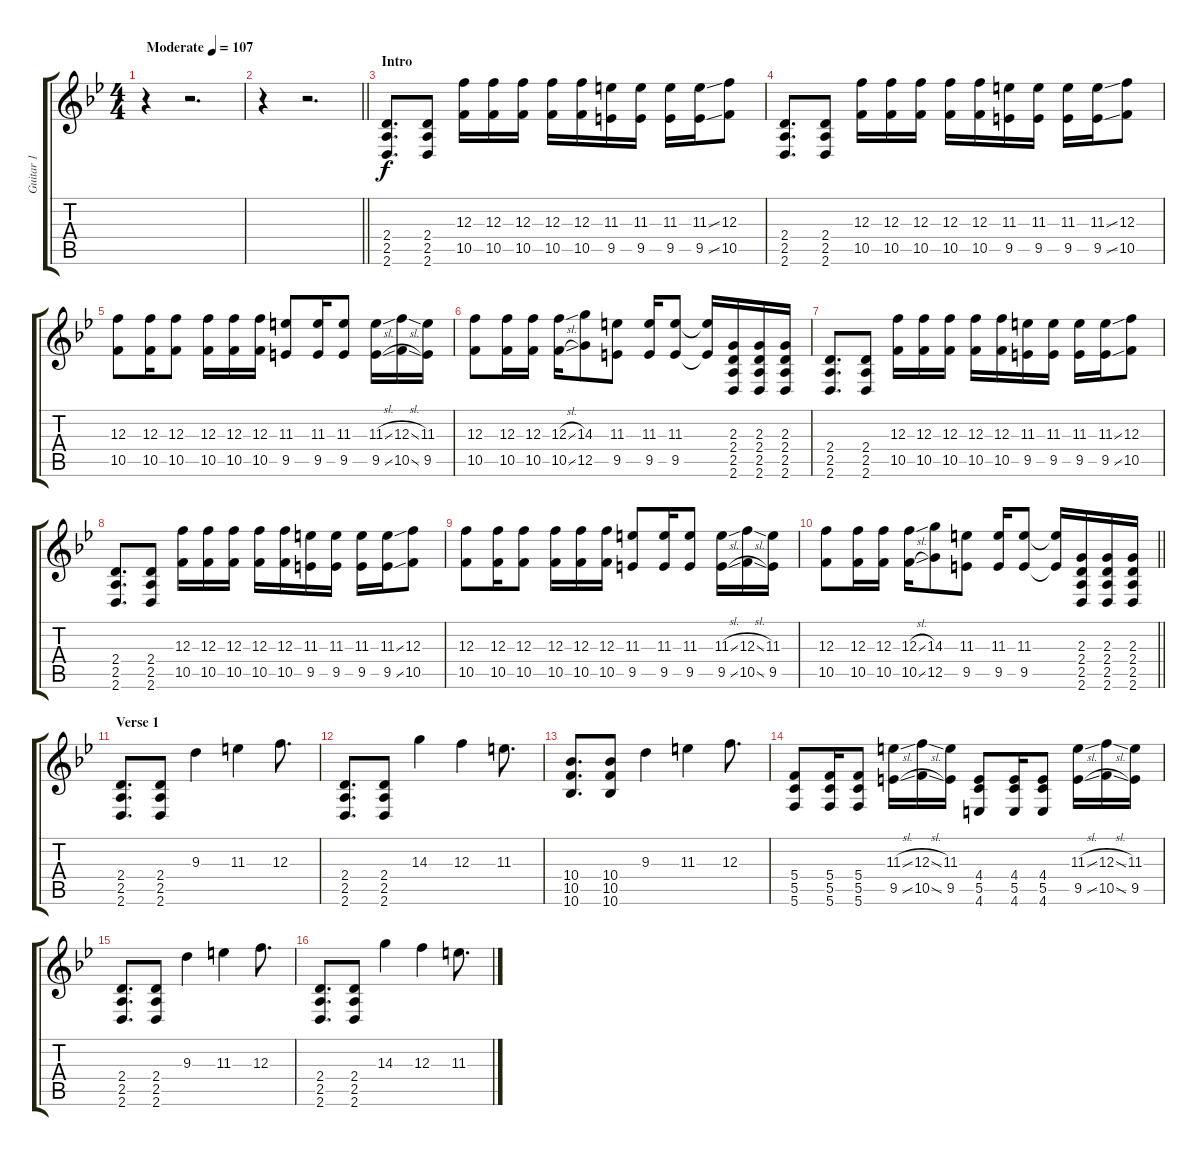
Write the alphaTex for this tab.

\track ("Guitar 1" "Guitar 1") {instrument distortionguitar}
\staff {score tabs}
\tuning (D4 A3 F3 C3 G2 C2) {hide}
\ts (4 4)
\tempo (107 "Moderate")
\clef g2
\ks bb
r.4{dy f instrument distortionguitar} r.2{d} |
\barLineRight lightlight
r.4 r.2{d} |
\section ("" "Intro")
(2.4 2.5 2.6).8{d} (2.4 2.5 2.6).8 (12.3 10.5).16 (12.3 10.5).16 (12.3 10.5).16 (12.3 10.5).16 (12.3 10.5).16 (11.3 9.5).16 (11.3 9.5).16 (11.3 9.5).16 (11.3{ss} 9.5{ss}).16 (12.3 10.5).8 |
(2.4 2.5 2.6).8{d} (2.4 2.5 2.6).8 (12.3 10.5).16 (12.3 10.5).16 (12.3 10.5).16 (12.3 10.5).16 (12.3 10.5).16 (11.3 9.5).16 (11.3 9.5).16 (11.3 9.5).16 (11.3{ss} 9.5{ss}).16 (12.3 10.5).8 |
(12.3 10.5).8 (12.3 10.5).16 (12.3 10.5).8 (12.3 10.5).16 (12.3 10.5).16 (12.3 10.5).16 (11.3 9.5).8 (11.3 9.5).16 (11.3 9.5).8 (11.3{sl} 9.5{sl}).16 (12.3{sl} 10.5{sl}).16 (11.3 9.5).16 |
(12.3 10.5).8 (12.3 10.5).16 (12.3 10.5).16 (12.3{sl} 10.5{sl}).16 (14.3 12.5).8 (11.3 9.5).8 (11.3 9.5).16 (11.3 9.5).8 (11.3{t} 9.5{t}).16 (2.3 2.4 2.5 2.6).16 (2.3 2.4 2.5 2.6).16 (2.3 2.4 2.5 2.6).16 |
(2.4 2.5 2.6).8{d} (2.4 2.5 2.6).8 (12.3 10.5).16 (12.3 10.5).16 (12.3 10.5).16 (12.3 10.5).16 (12.3 10.5).16 (11.3 9.5).16 (11.3 9.5).16 (11.3 9.5).16 (11.3{ss} 9.5{ss}).16 (12.3 10.5).8 |
(2.4 2.5 2.6).8{d} (2.4 2.5 2.6).8 (12.3 10.5).16 (12.3 10.5).16 (12.3 10.5).16 (12.3 10.5).16 (12.3 10.5).16 (11.3 9.5).16 (11.3 9.5).16 (11.3 9.5).16 (11.3{ss} 9.5{ss}).16 (12.3 10.5).8 |
(12.3 10.5).8 (12.3 10.5).16 (12.3 10.5).8 (12.3 10.5).16 (12.3 10.5).16 (12.3 10.5).16 (11.3 9.5).8 (11.3 9.5).16 (11.3 9.5).8 (11.3{sl} 9.5{sl}).16 (12.3{sl} 10.5{sl}).16 (11.3 9.5).16 |
\barLineRight lightlight
(12.3 10.5).8 (12.3 10.5).16 (12.3 10.5).16 (12.3{sl} 10.5{sl}).16 (14.3 12.5).8 (11.3 9.5).8 (11.3 9.5).16 (11.3 9.5).8 (11.3{t} 9.5{t}).16 (2.3 2.4 2.5 2.6).16 (2.3 2.4 2.5 2.6).16 (2.3 2.4 2.5 2.6).16 |
\section ("" "Verse 1")
(2.4 2.5 2.6).8{d} (2.4 2.5 2.6).8 9.3.4 11.3.4 12.3.8{d} |
(2.4 2.5 2.6).8{d} (2.4 2.5 2.6).8 14.3.4 12.3.4 11.3.8{d} |
(10.4 10.5 10.6).8{d} (10.4 10.5 10.6).8 9.3.4 11.3.4 12.3.8{d} |
(5.4 5.5 5.6).8 (5.4 5.5 5.6).16 (5.4 5.5 5.6).8 (11.3{sl} 9.5{sl}).16 (12.3{sl} 10.5{sl}).16 (11.3 9.5).16 (4.4 5.5 4.6).8 (4.4 5.5 4.6).16 (4.4 5.5 4.6).8 (11.3{sl} 9.5{sl}).16 (12.3{sl} 10.5{sl}).16 (11.3 9.5).16 |
(2.4 2.5 2.6).8{d} (2.4 2.5 2.6).8 9.3.4 11.3.4 12.3.8{d} |
(2.4 2.5 2.6).8{d} (2.4 2.5 2.6).8 14.3.4 12.3.4 11.3.8{d}
